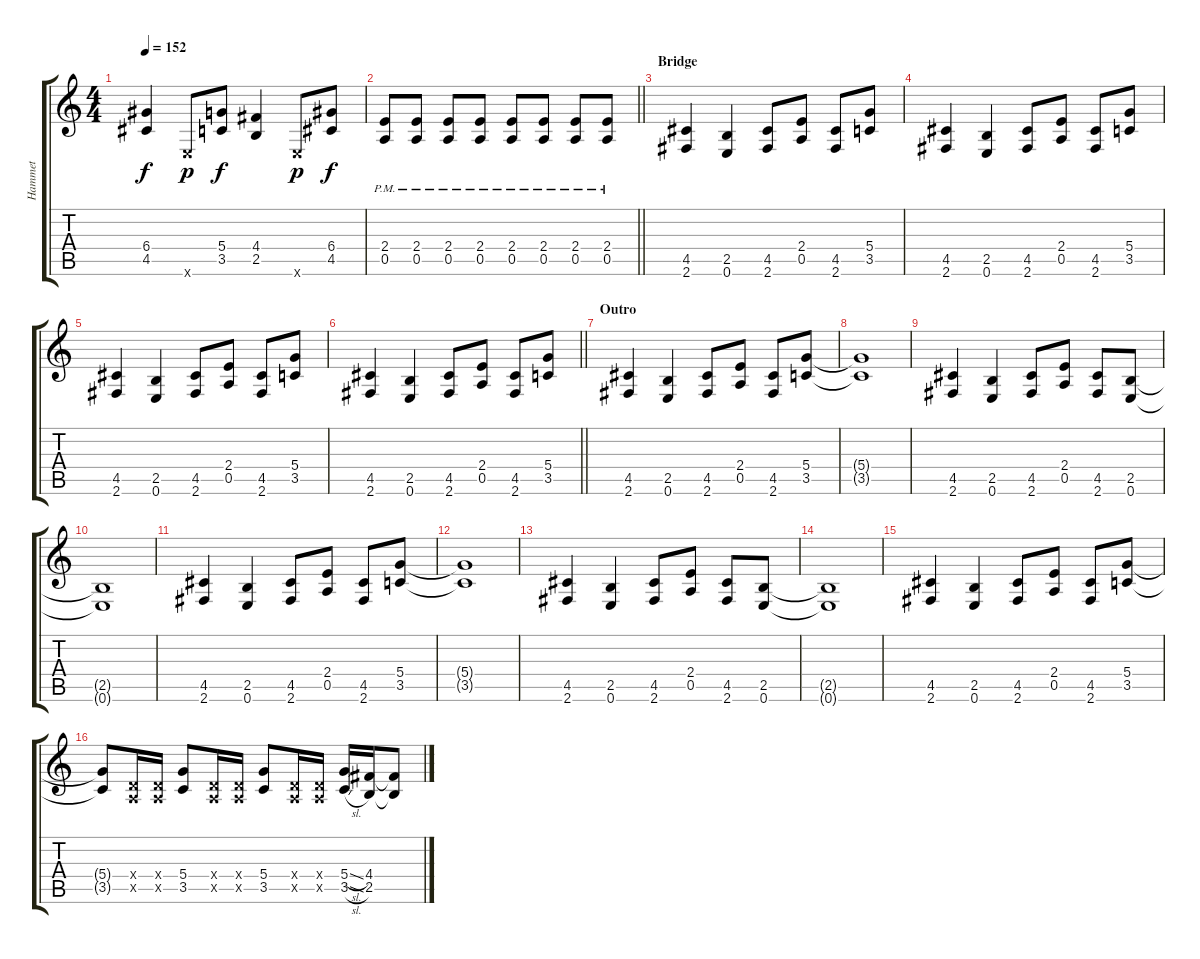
\track ("Hammet" "Hammet") {instrument distortionguitar}
\staff {score tabs}
\tuning (E4 B3 G3 D3 A2 E2) {hide}
\ts (4 4)
\tempo 152
\clef g2
\ks c
(6.4 4.5).4{dy f} 0.6{x}.8{dy p} (5.4 3.5).8{dy f} (4.4 2.5).4 0.6{x}.8{dy p} (6.4 4.5).8{dy f} |
\barLineRight lightlight
(2.4{pm} 0.5{pm}).8 (2.4{pm} 0.5{pm}).8 (2.4{pm} 0.5{pm}).8 (2.4{pm} 0.5{pm}).8 (2.4{pm} 0.5{pm}).8 (2.4{pm} 0.5{pm}).8 (2.4{pm} 0.5{pm}).8 (2.4{pm} 0.5{pm}).8 |
\section ("" "Bridge")
(4.5 2.6).4 (2.5 0.6).4 (4.5 2.6).8 (2.4 0.5).8 (4.5 2.6).8 (5.4 3.5).8 |
(4.5 2.6).4 (2.5 0.6).4 (4.5 2.6).8 (2.4 0.5).8 (4.5 2.6).8 (5.4 3.5).8 |
(4.5 2.6).4 (2.5 0.6).4 (4.5 2.6).8 (2.4 0.5).8 (4.5 2.6).8 (5.4 3.5).8 |
\barLineRight lightlight
(4.5 2.6).4 (2.5 0.6).4 (4.5 2.6).8 (2.4 0.5).8 (4.5 2.6).8 (5.4 3.5).8 |
\section ("" "Outro")
(4.5 2.6).4 (2.5 0.6).4 (4.5 2.6).8 (2.4 0.5).8 (4.5 2.6).8 (5.4 3.5).8 |
(5.4{t} 3.5{t}).1 |
(4.5 2.6).4 (2.5 0.6).4 (4.5 2.6).8 (2.4 0.5).8 (4.5 2.6).8 (2.5 0.6).8 |
(2.5{t} 0.6{t}).1 |
(4.5 2.6).4 (2.5 0.6).4 (4.5 2.6).8 (2.4 0.5).8 (4.5 2.6).8 (5.4 3.5).8 |
(5.4{t} 3.5{t}).1 |
(4.5 2.6).4 (2.5 0.6).4 (4.5 2.6).8 (2.4 0.5).8 (4.5 2.6).8 (2.5 0.6).8 |
(2.5{t} 0.6{t}).1 |
(4.5 2.6).4 (2.5 0.6).4 (4.5 2.6).8 (2.4 0.5).8 (4.5 2.6).8 (5.4 3.5).8 |
(5.4{t} 3.5{t}).8 (0.4{x} 0.5{x}).16 (0.4{x} 0.5{x}).16 (5.4 3.5).8 (0.4{x} 0.5{x}).16 (0.4{x} 0.5{x}).16 (5.4 3.5).8 (0.4{x} 0.5{x}).16 (0.4{x} 0.5{x}).16 (5.4{sl} 3.5{sl}).16 (4.4 2.5).16 (4.4{t} 2.5{t}).8
